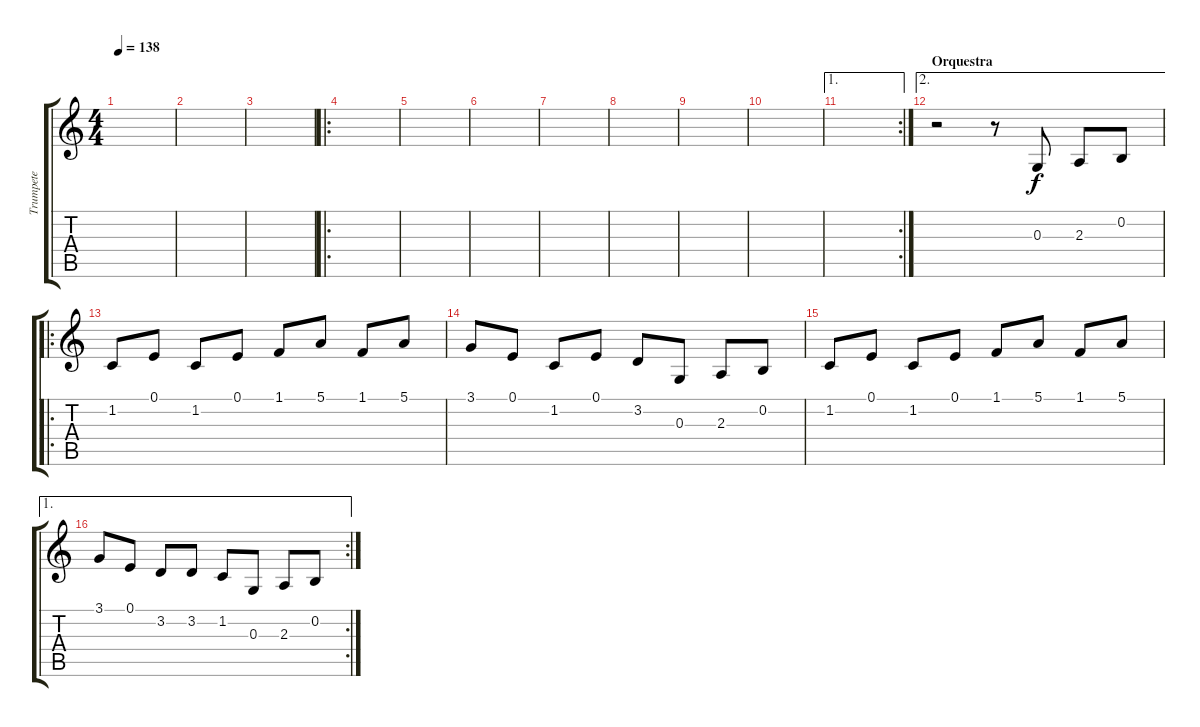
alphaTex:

\track ("Trumpete" "Trumpete") {instrument trumpet}
\staff {score tabs}
\tuning (E4 B3 G3 D3 A2 E2) {hide}
\ts (4 4)
\tempo 138
\clef g2
\ks c
|
|
|
\ro
|
|
|
|
|
|
|
\ae 1
\rc 2
|
\ae 2
\section ("" "Orquestra")
r.2 r.8 0.3.8 2.3.8 0.2.8 |
\ro
1.2.8 0.1.8 1.2.8 0.1.8 1.1.8 5.1.8 1.1.8 5.1.8 |
3.1.8 0.1.8 1.2.8 0.1.8 3.2.8 0.3.8 2.3.8 0.2.8 |
1.2.8 0.1.8 1.2.8 0.1.8 1.1.8 5.1.8 1.1.8 5.1.8 |
\ae 1
\rc 2
3.1.8 0.1.8 3.2.8 3.2.8 1.2.8 0.3.8 2.3.8 0.2.8
